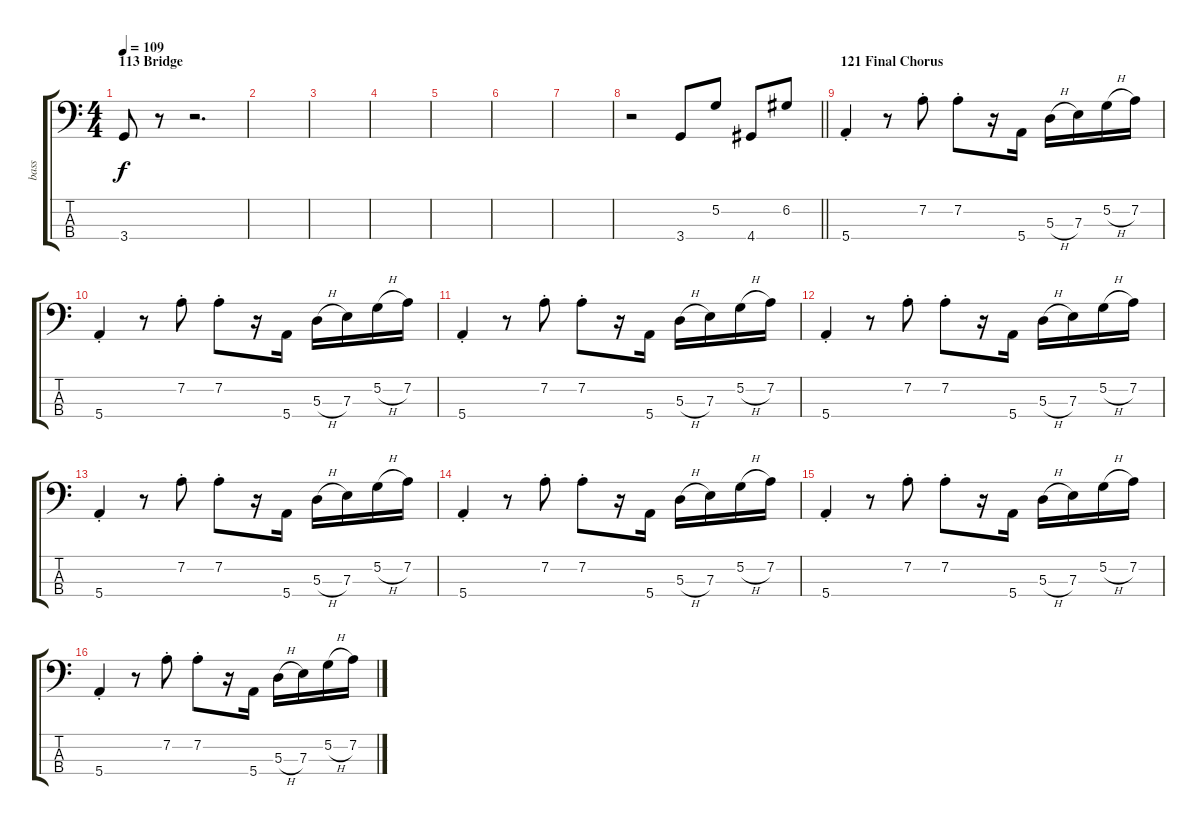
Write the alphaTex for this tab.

\track ("bass" "bass") {instrument electricbassfinger}
\staff {score tabs}
\tuning (G2 D2 A1 E1) {hide}
\ts (4 4)
\section ("" "113 Bridge")
\tempo 109
\clef f4
\ks c
3.4.8{dy f} r.8 r.2{d} |
|
|
|
|
|
|
\barLineRight lightlight
r.2 3.4.8 5.2.8 4.4.8 6.2.8 |
\section ("" "121 Final Chorus")
5.4{st}.4 r.8 7.2{st}.8 7.2{st}.8 r.16 5.4.16 5.3{h}.16 7.3.16 5.2{h}.16 7.2.16 |
5.4{st}.4 r.8 7.2{st}.8 7.2{st}.8 r.16 5.4.16 5.3{h}.16 7.3.16 5.2{h}.16 7.2.16 |
5.4{st}.4 r.8 7.2{st}.8 7.2{st}.8 r.16 5.4.16 5.3{h}.16 7.3.16 5.2{h}.16 7.2.16 |
5.4{st}.4 r.8 7.2{st}.8 7.2{st}.8 r.16 5.4.16 5.3{h}.16 7.3.16 5.2{h}.16 7.2.16 |
5.4{st}.4 r.8 7.2{st}.8 7.2{st}.8 r.16 5.4.16 5.3{h}.16 7.3.16 5.2{h}.16 7.2.16 |
5.4{st}.4 r.8 7.2{st}.8 7.2{st}.8 r.16 5.4.16 5.3{h}.16 7.3.16 5.2{h}.16 7.2.16 |
5.4{st}.4 r.8 7.2{st}.8 7.2{st}.8 r.16 5.4.16 5.3{h}.16 7.3.16 5.2{h}.16 7.2.16 |
5.4{st}.4 r.8 7.2{st}.8 7.2{st}.8 r.16 5.4.16 5.3{h}.16 7.3.16 5.2{h}.16 7.2.16
